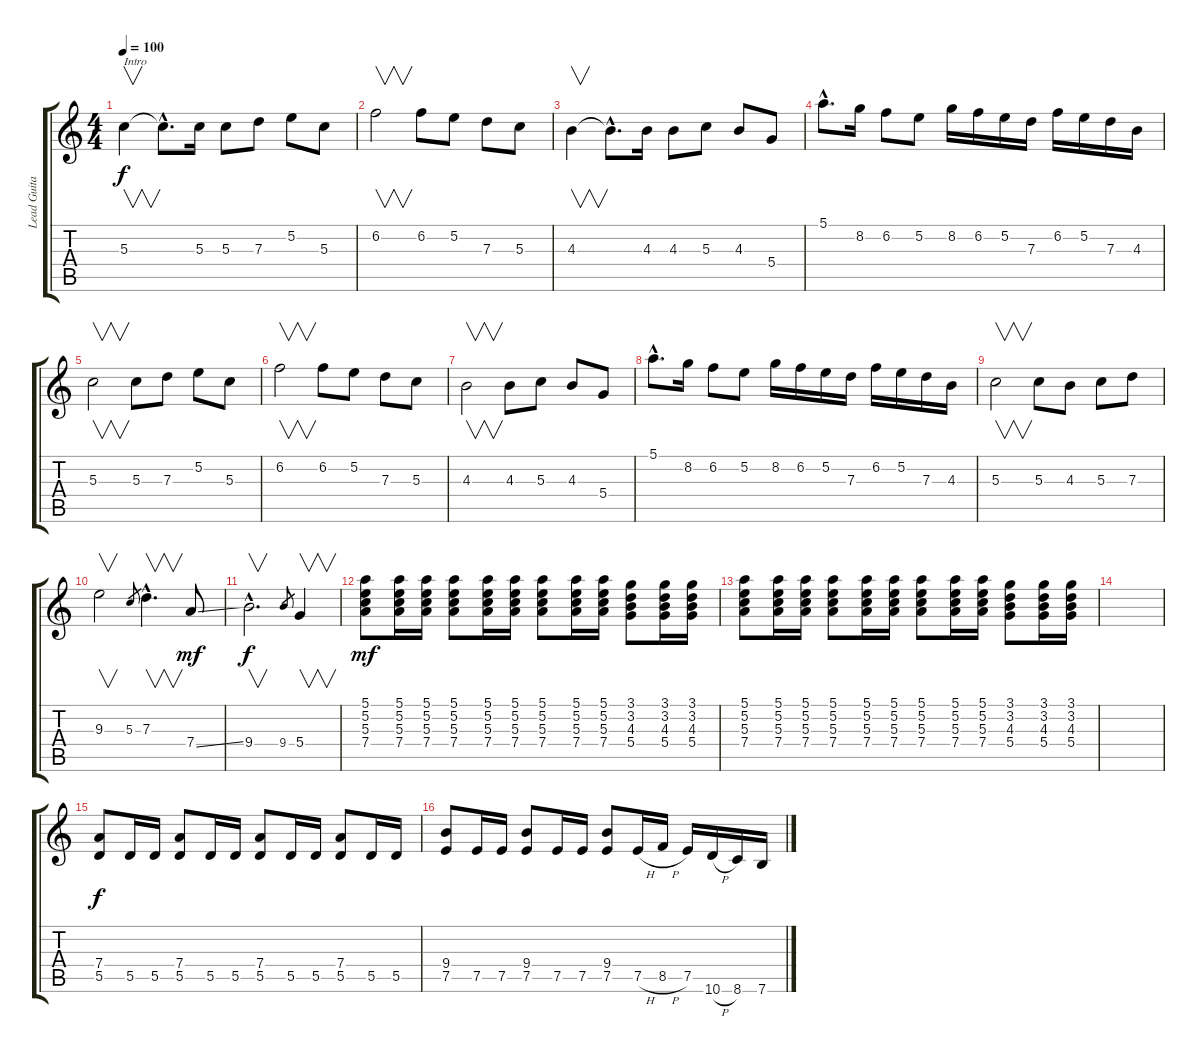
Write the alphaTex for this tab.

\track ("Lead Guitar 1" "Lead Guita") {instrument overdrivenguitar}
\staff {score tabs}
\tuning (E4 B3 G3 D3 A2 E2) {hide}
\ts (4 4)
\tempo 100
\clef g2
\ks c
5.3.4{v txt "Intro" dy f instrument overdrivenguitar} 5.3{hac t}.8{d} 5.3.16 5.3.8 7.3.8 5.2.8 5.3.8 |
6.2.2{v} 6.2.8 5.2.8 7.3.8 5.3.8 |
4.3.4{v} 4.3{hac t}.8{d} 4.3.16 4.3.8 5.3.8 4.3.8 5.4.8 |
5.1{hac}.8{d} 8.2.16 6.2.8 5.2.8 8.2.16 6.2.16 5.2.16 7.3.16 6.2.16 5.2.16 7.3.16 4.3.16 |
5.3.2{v} 5.3.8 7.3.8 5.2.8 5.3.8 |
6.2.2{v} 6.2.8 5.2.8 7.3.8 5.3.8 |
4.3.2{v} 4.3.8 5.3.8 4.3.8 5.4.8 |
5.1{hac}.8{d} 8.2.16 6.2.8 5.2.8 8.2.16 6.2.16 5.2.16 7.3.16 6.2.16 5.2.16 7.3.16 4.3.16 |
5.3.2{v} 5.3.8 4.3.8 5.3.8 7.3.8 |
9.3.2{v} 5.3.8{gr} 7.3{hac}.4{v d} 7.4{ss}.8{dy mf} |
9.4{hac}.2{v d dy f} 9.4.8{gr} 5.4.4{v} |
(5.1 5.2 5.3 7.4).8{dy mf} (5.1 5.2 5.3 7.4).16 (5.1 5.2 5.3 7.4).16 (5.1 5.2 5.3 7.4).8 (5.1 5.2 5.3 7.4).16 (5.1 5.2 5.3 7.4).16 (5.1 5.2 5.3 7.4).8 (5.1 5.2 5.3 7.4).16 (5.1 5.2 5.3 7.4).16 (3.1 3.2 4.3 5.4).8 (3.1 3.2 4.3 5.4).16 (3.1 3.2 4.3 5.4).16 |
(5.1 5.2 5.3 7.4).8 (5.1 5.2 5.3 7.4).16 (5.1 5.2 5.3 7.4).16 (5.1 5.2 5.3 7.4).8 (5.1 5.2 5.3 7.4).16 (5.1 5.2 5.3 7.4).16 (5.1 5.2 5.3 7.4).8 (5.1 5.2 5.3 7.4).16 (5.1 5.2 5.3 7.4).16 (3.1 3.2 4.3 5.4).8 (3.1 3.2 4.3 5.4).16 (3.1 3.2 4.3 5.4).16 |
|
(7.4 5.5).8{dy f} 5.5.16 5.5.16 (7.4 5.5).8 5.5.16 5.5.16 (7.4 5.5).8 5.5.16 5.5.16 (7.4 5.5).8 5.5.16 5.5.16 |
(9.4 7.5).8 7.5.16 7.5.16 (9.4 7.5).8 7.5.16 7.5.16 (9.4 7.5).8 7.5{h}.16 8.5{h}.16 7.5.16 10.6{h}.16 8.6.16 7.6.16
